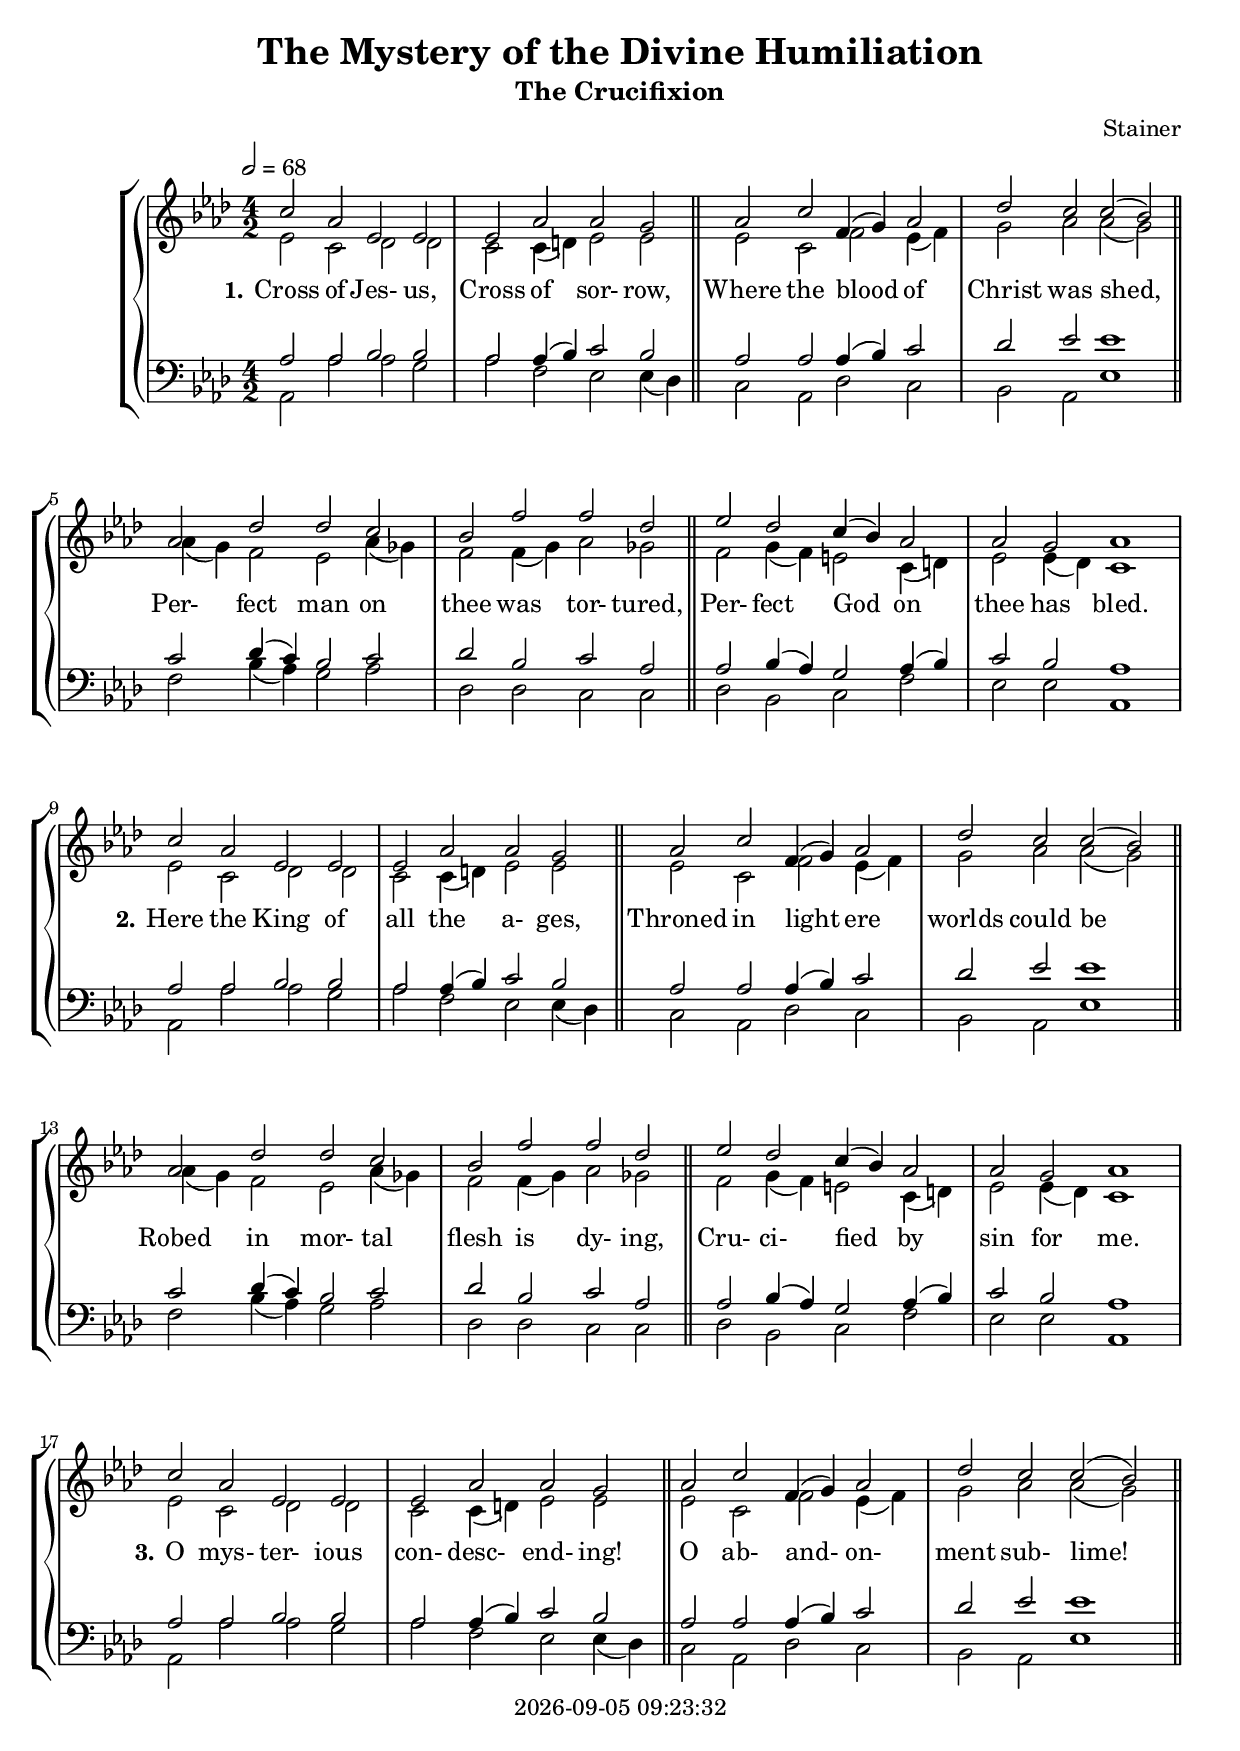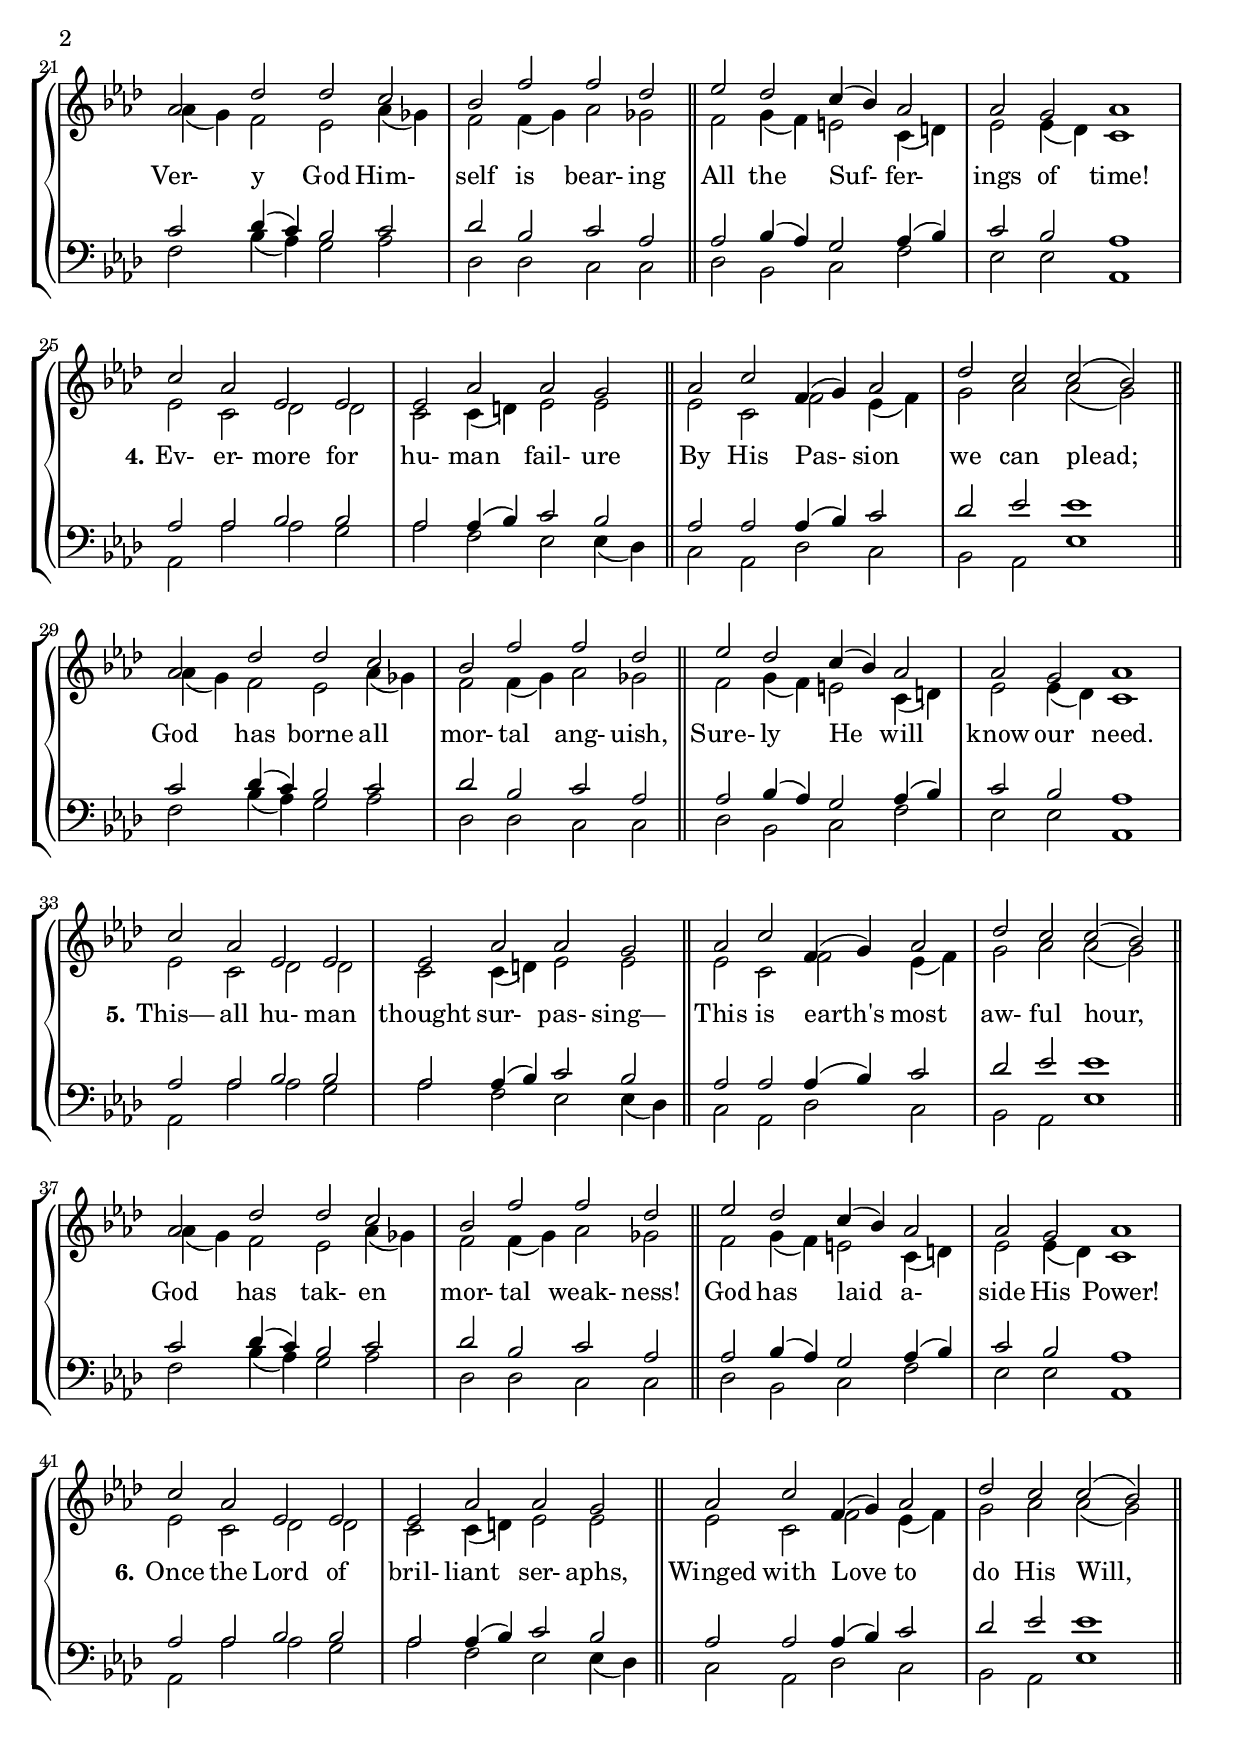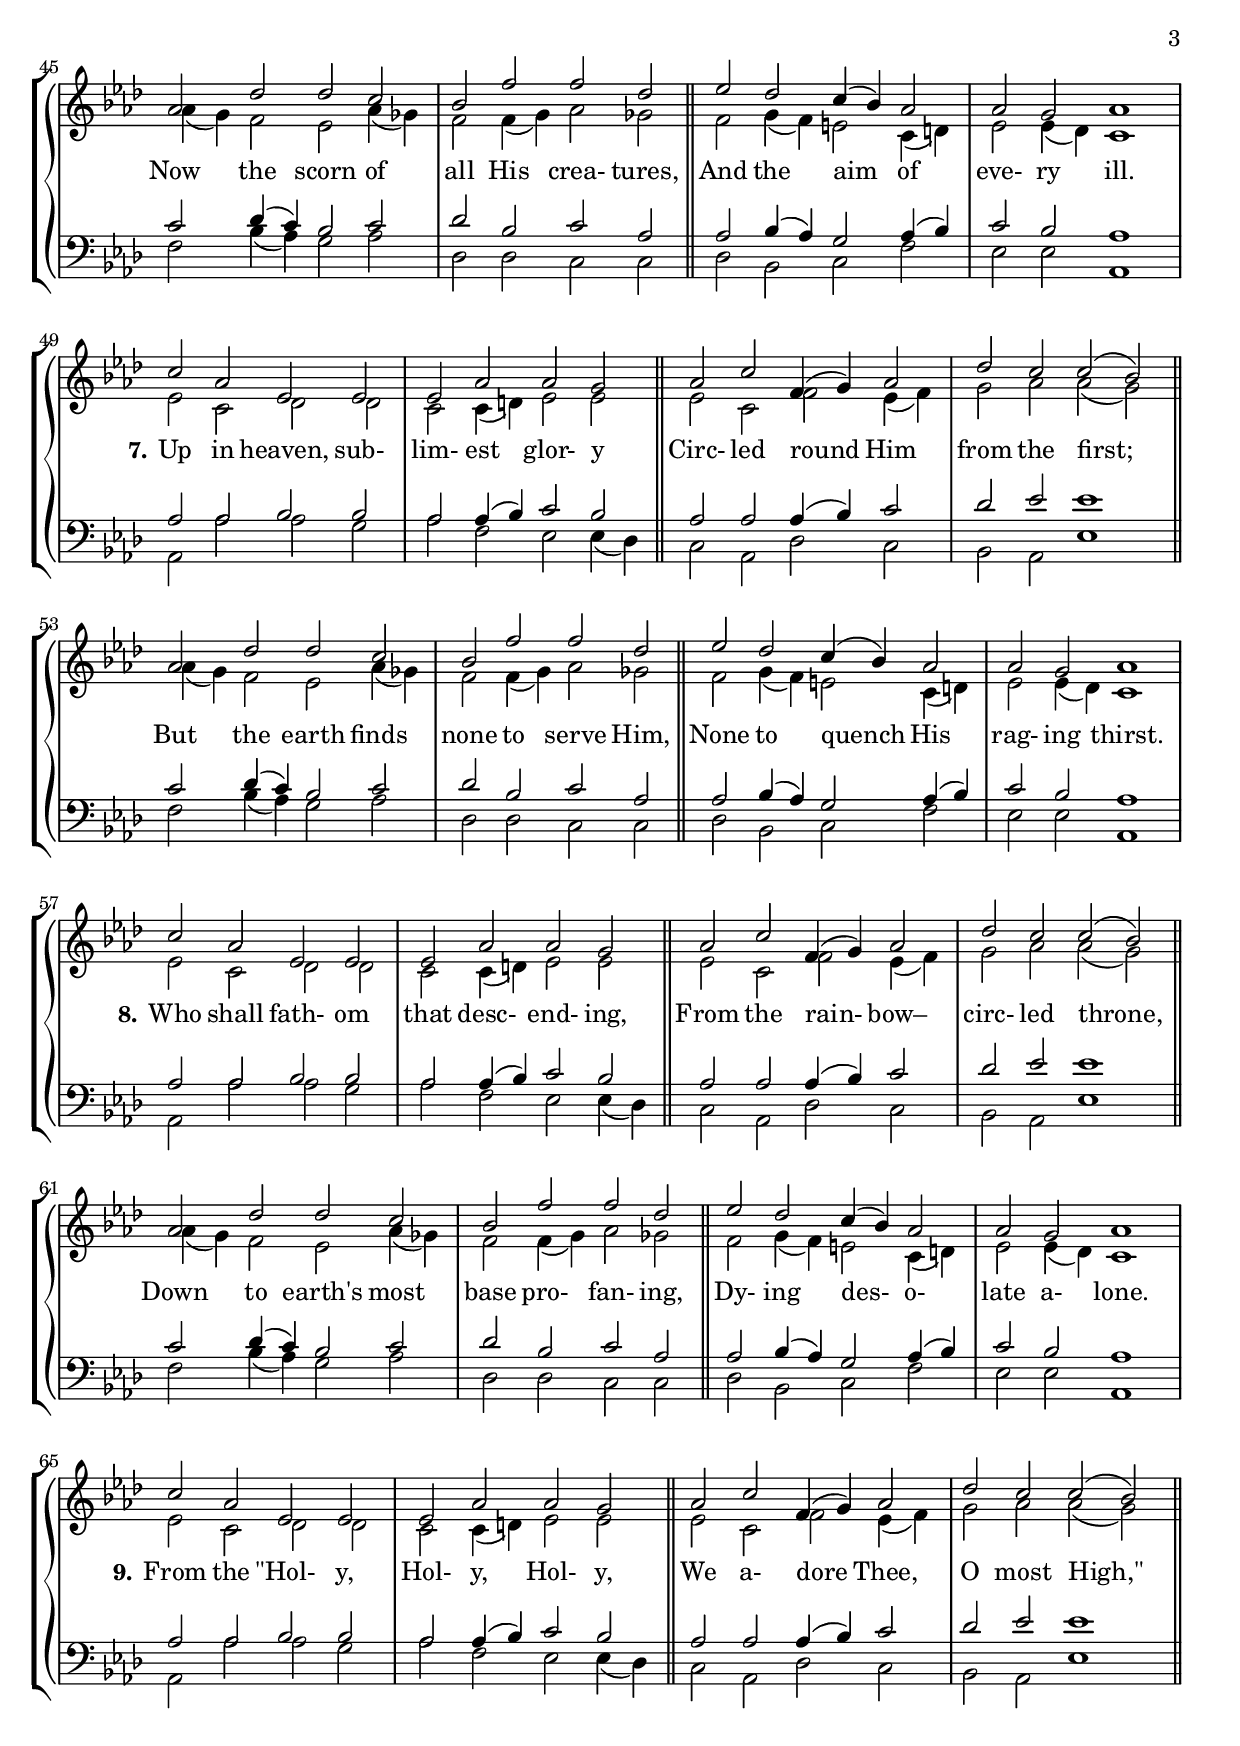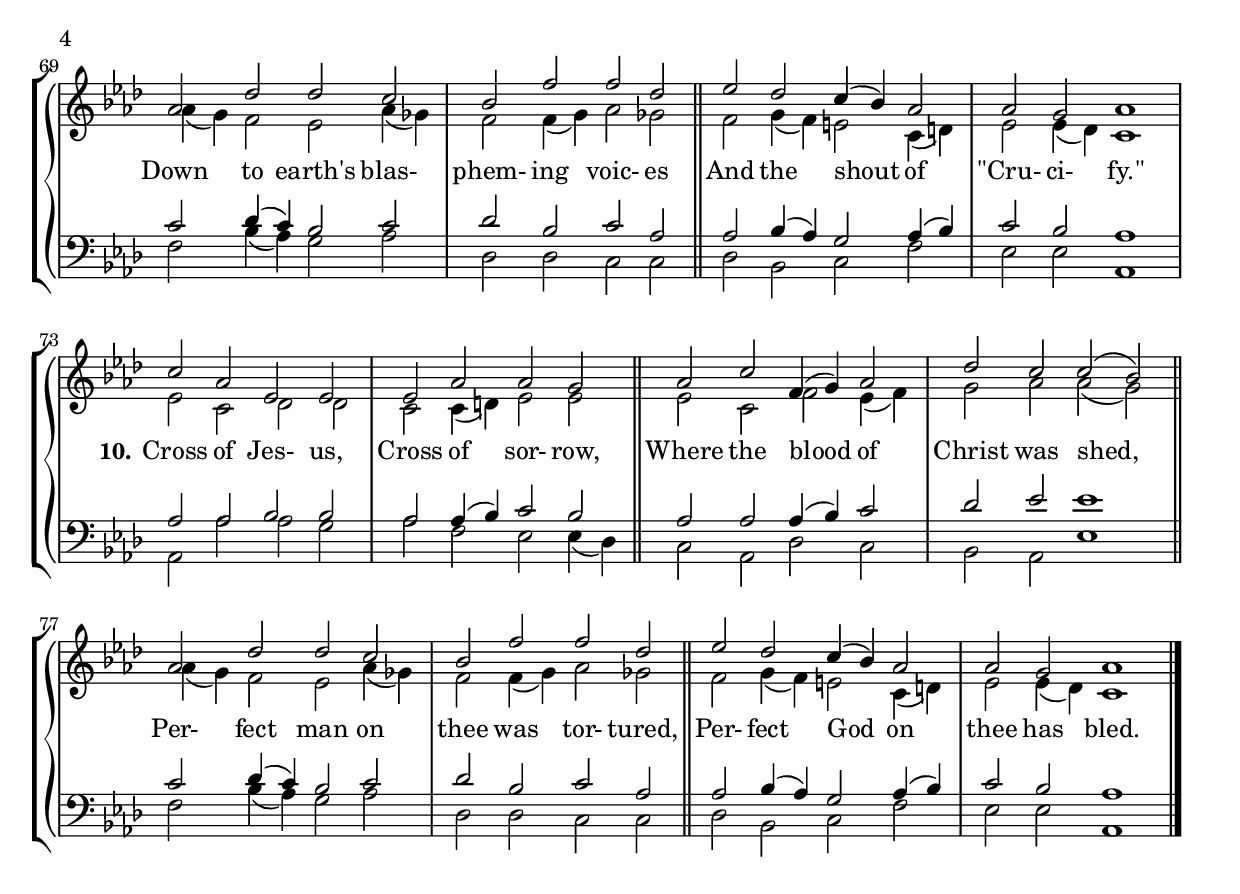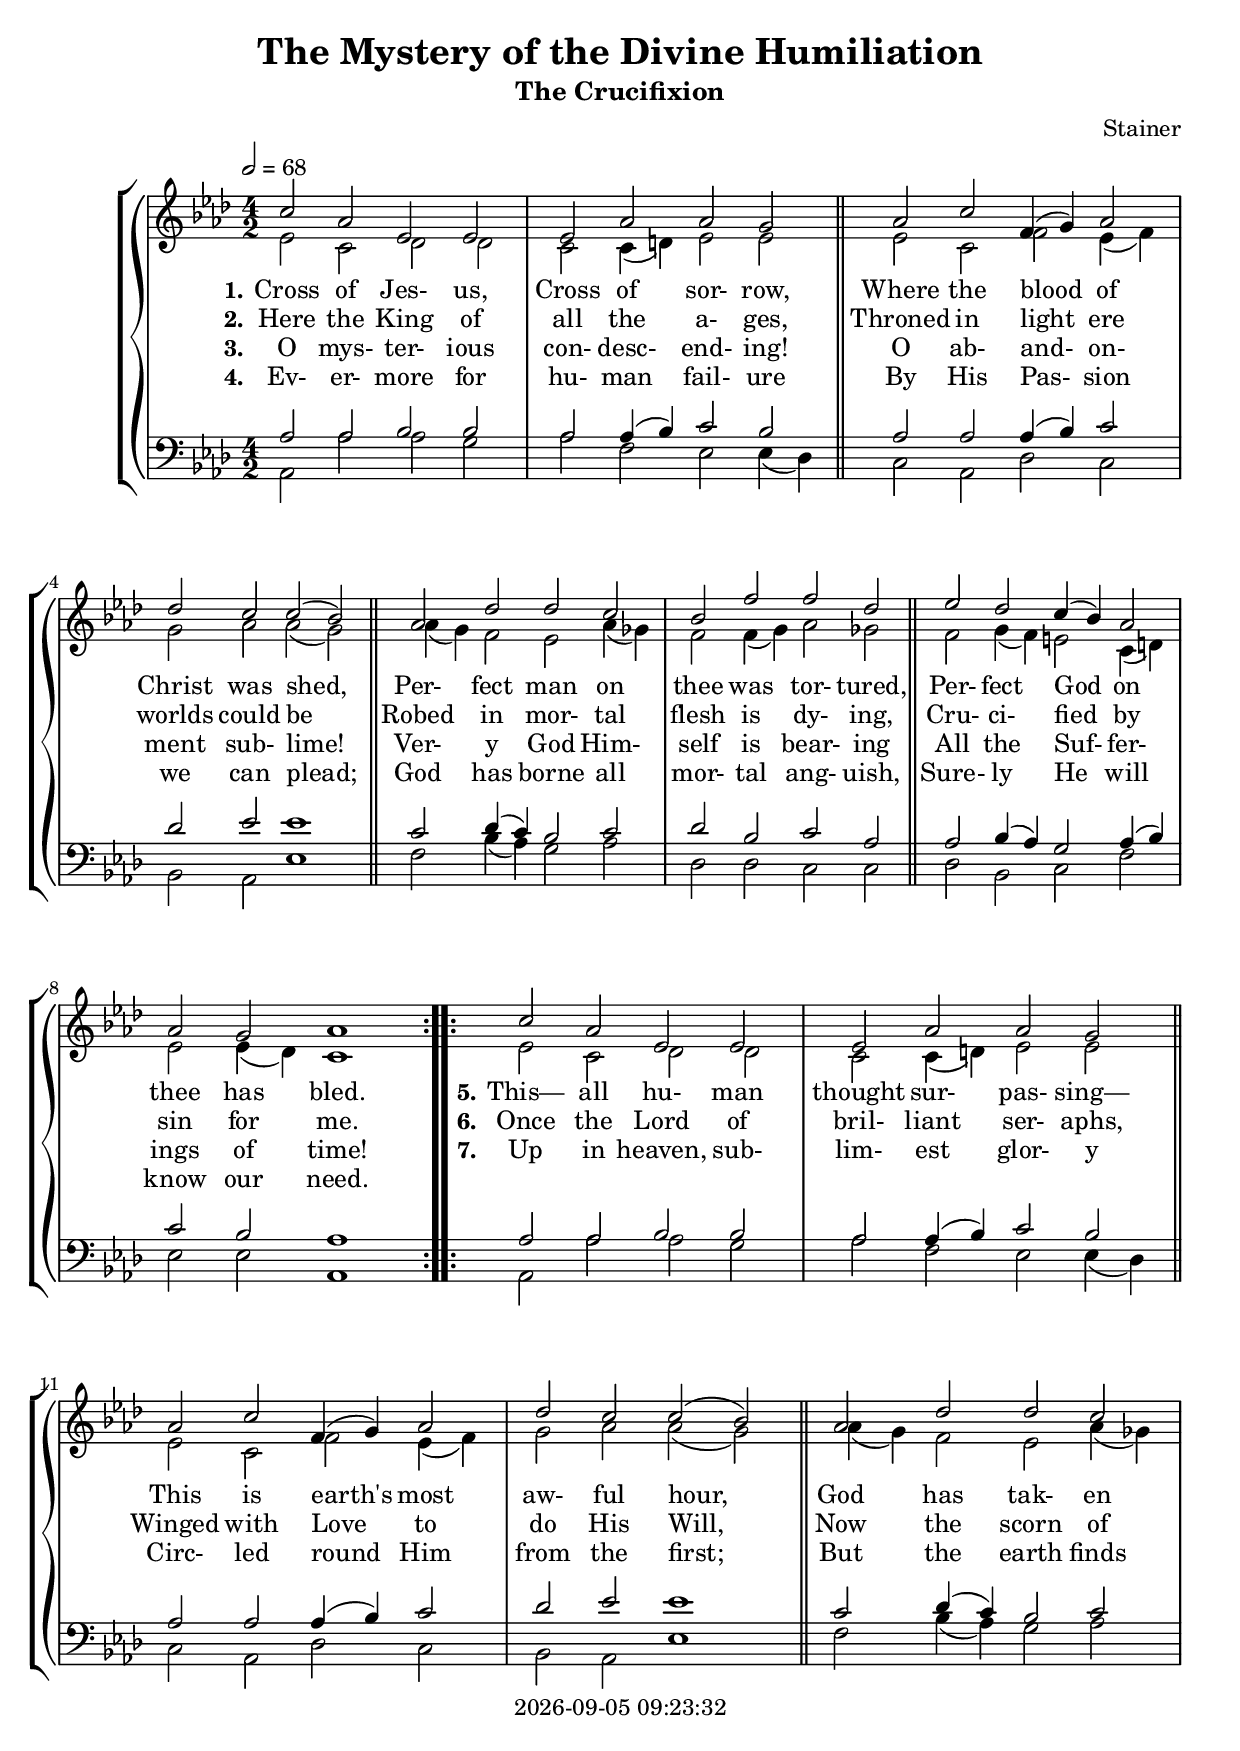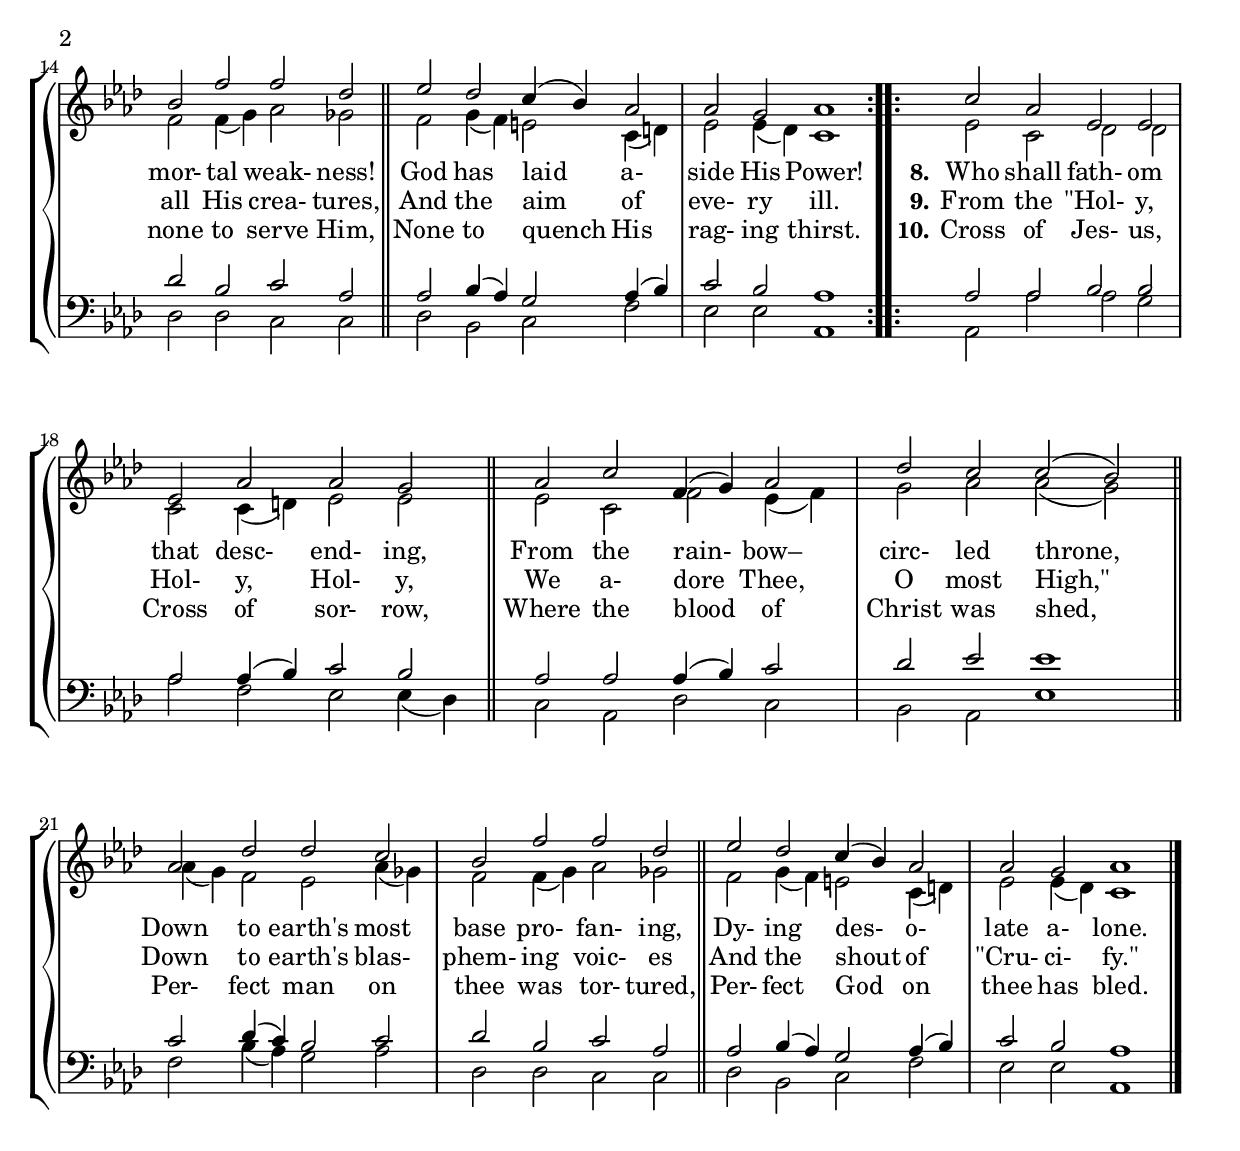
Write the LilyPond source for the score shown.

\version "2.19.82"

today = #(strftime "%Y-%m-%d %H:%M:%S" (localtime (current-time)))

\header {
% centered at top
%  dedication  = "dedication"
  title       = "The Mystery of the Divine Humiliation"
  subtitle    = "The Crucifixion"
%  subsubtitle = "subsubtitle"
%  instrument  = "instrument"
  
% arrangement of following lines:
%
%  poet    composer
%  meter   arranger
%  piece       opus

  composer    = "Stainer"
%  arranger    = "arranger"
%  opus        = "opus"

%  poet        = "poet"
%  meter       = "meter"
%  piece       = "piece"

% centered at bottom
% tagline     = "tagline" % default lilypond version
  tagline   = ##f
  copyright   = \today
}

#(set-global-staff-size 20)

% \paper {
%   #(set-paper-size "a4")
%   line-width = 180\mm
%   left-margin = 20\mm
%   bottom-margin = 10\mm
%   top-margin = 10\mm
% }

global = {
  \key aes \major
  \time 4/2
  \tempo 2=68
}

wordsOne = \lyricmode {
  \set stanza = "1."
  Cross of Jes- us, Cross of sor- row,
  Where the blood of Christ was shed,
  Per- fect man on thee was tor- tured,
  Per- fect God on thee has bled.
}

wordsTwo = \lyricmode {
  \set stanza = "2."
  Here the King of all the a- ges,
  Throned in light ere worlds could be
  Robed in mor- tal flesh is dy- ing,
  Cru- ci- fied by sin for me.
}

wordsThree = \lyricmode {
  \set stanza = "3."
  O mys- ter- ious con- desc- end- ing!
  O ab- and- on- ment sub- lime!
  Ver- y God Him- self is bear- ing
  All the Suf- fer- ings of time!
}

wordsFour = \lyricmode {
  \set stanza = "4."
  Ev- er- more for hu- man fail- ure
  By His Pas- sion we can plead;
  God has borne all mor- tal ang- uish,
  Sure- ly He will know our need.
}

wordsFive = \lyricmode {
  \set stanza = "5."
  This― all hu- man thought sur- pas- sing—
  This is earth's most aw- ful hour,
  God has tak- en mor- tal weak- ness!
  God has laid a- side His Power!
}

wordsSix = \lyricmode {
  \set stanza = "6."
  Once the Lord of bril- liant ser- aphs,
  Winged with Love to do His Will,
  Now the scorn of all His crea- tures,
  And the aim of eve- ry ill.
}

wordsSeven = \lyricmode {
  \set stanza = "7."
  Up in heaven, sub- lim- est glor- y
  Circ- led round Him from the first;
  But the earth finds none to serve Him,
  None to quench His rag- ing thirst.
}

wordsEight = \lyricmode {
  \set stanza = "8."
  Who shall fath- om that desc- end- ing,
  From the rain- bow– circ- led throne,
  Down to earth's most base pro- fan- ing,
  Dy- ing des- o- late a- lone.
}

wordsNine = \lyricmode {
  \set stanza = "9."
  From the "\"Hol-" y, Hol- y, Hol- y,
  We a- dore Thee, O most "High,\""
  Down to earth's blas- phem- ing voic- es
  And the shout of "\"Cru-" ci- "fy.\""
}

wordsTen = \lyricmode {
  \set stanza = "10."
  Cross of Jes- us, Cross of sor- row,
  Where the blood of Christ was shed,
  Per- fect man on thee was tor- tured,
  Per- fect God on thee has bled.
}

soprano = \relative c'' {
  \repeat volta 10 {
    c2 aes ees ees
    ees2 aes aes g \bar "||"
    aes2 c f,4(g) aes2
    des2 c c(bes) \bar "||"
    aes2 des des c
    bes2 f' f des \bar "||"
    ees2 des c4(bes) aes2
    aes2 g aes1
  }
}

alto = \relative c' {
  \repeat volta 10 {
    ees2 c des des
    c2 c4(d) ees2 ees \bar "||"
    ees2 c f ees4(f)
    g2 aes aes(g) \bar "||"
    aes4(g) f2 ees aes4(ges)
    f2 f4(g) aes2 ges \bar "||"
    f2 g4(f) e2 c4(d)
    ees2 ees4(des) c1
  }
}

tenor = \relative c' {
  \repeat volta 10 {
    aes2 aes bes bes
    aes2 aes4(bes) c2 bes \bar "||"
    aes2 aes aes4(bes) c2
    des2 ees ees1 \bar "||"
    c2 des4(c) bes2 c
    des2 bes c aes \bar "||"
    aes2 bes4(aes) g2 aes4(bes)
    c2 bes aes1
  }
}

bass= \relative c {
  \repeat volta 10 {
    aes2 aes' aes g
    aes2 f ees ees4(des) \bar "||"
    c2 aes des c
    bes2 aes ees'1 \bar "||"
    f2 bes4(aes) g2 aes
    des,2 des c c \bar "||"
    des2 bes c f
    ees2 ees aes,1
  }
}

\book {
  \bookOutputSuffix "3"
  \score {
    \context GrandStaff <<
      <<
        \new ChoirStaff <<
                                % Joint soprano/alto staff
          \new Staff <<
            \new Voice = "soprano" { \global \voiceOne \soprano \soprano \soprano \bar "|."}
            \new Voice = "alto"    { \global \voiceTwo \alto    \alto    \alto    }
            \new Lyrics \lyricsto "soprano" { \wordsOne   \wordsFive  \wordsEight }
            \new Lyrics \lyricsto "soprano" { \wordsTwo   \wordsSix   \wordsNine  }
            \new Lyrics \lyricsto "soprano" { \wordsThree \wordsSeven \wordsTen   }
            \new Lyrics \lyricsto "soprano" { \wordsFour                          }
          >>
                                % Joint tenor/bass staff
          \new Staff <<
            \clef "bass"
            \new Voice = "tenor" { \global \voiceOne \tenor \tenor \tenor }
            \new Voice = "bass"  { \global \voiceTwo \bass  \bass  \bass  }
          >>
        >>
      >>
    >>
    \layout {
      indent = 1.5\cm
      \context {
        \Staff \RemoveAllEmptyStaves
      }
    }
  }
}

\book {
  \bookOutputSuffix "1"
  \score {
    \context GrandStaff <<
      <<
        \new ChoirStaff <<
                                % Joint soprano/alto staff
          \new Staff <<
            \new Voice = "soprano" { \global \voiceOne \unfoldRepeats \soprano \bar "|."}
            \new Voice = "alto"    { \global \voiceTwo \unfoldRepeats \alto    }
            \new Lyrics \lyricsto "soprano" { \wordsOne
                                              \wordsTwo
                                              \wordsThree
                                              \wordsFour
                                              \wordsFive
                                              \wordsSix
                                              \wordsSeven
                                              \wordsEight
                                              \wordsNine
                                              \wordsTen
                                            }
          >>
                                % Joint tenor/bass staff
          \new Staff <<
            \clef "bass"
            \new Voice = "tenor" { \global \voiceOne \unfoldRepeats \tenor }
            \new Voice = "bass"  { \global \voiceTwo \unfoldRepeats \bass  }
          >>
        >>
      >>
    >>
    \layout {
      indent = 1.5\cm
      \context {
        \Staff \RemoveAllEmptyStaves
      }
    }
  }
}